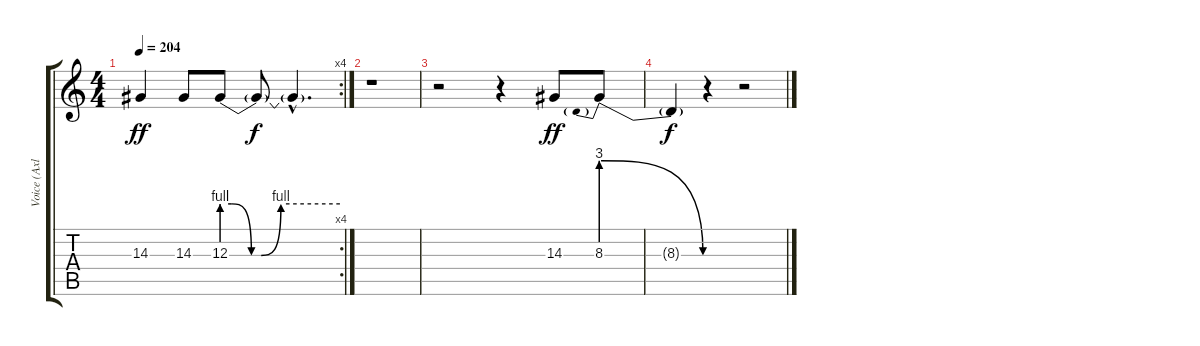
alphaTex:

\track ("Voice (Axl)" "Voice (Axl") {instrument lead2sawtooth}
\staff {score tabs}
\tuning (Eb4 Bb3 Gb3 Db3 Ab2 Eb2) {hide}
\rc 4
\ts (4 4)
\tempo 204
\clef g2
\ks c
14.3.4{dy ff} 14.3.8 12.3{be (custom 0 4 5 4 15 0 20 0 30 4 60 4)}.8 12.3{t}.8{dy f} 12.3{hac t}.4{d} |
r.1 |
r.2 r.4 14.3.8{dy ff} 8.3{be (prebendrelease 0 12 60 0)}.8 |
8.3{t}.4{dy f} r.4 r.2
